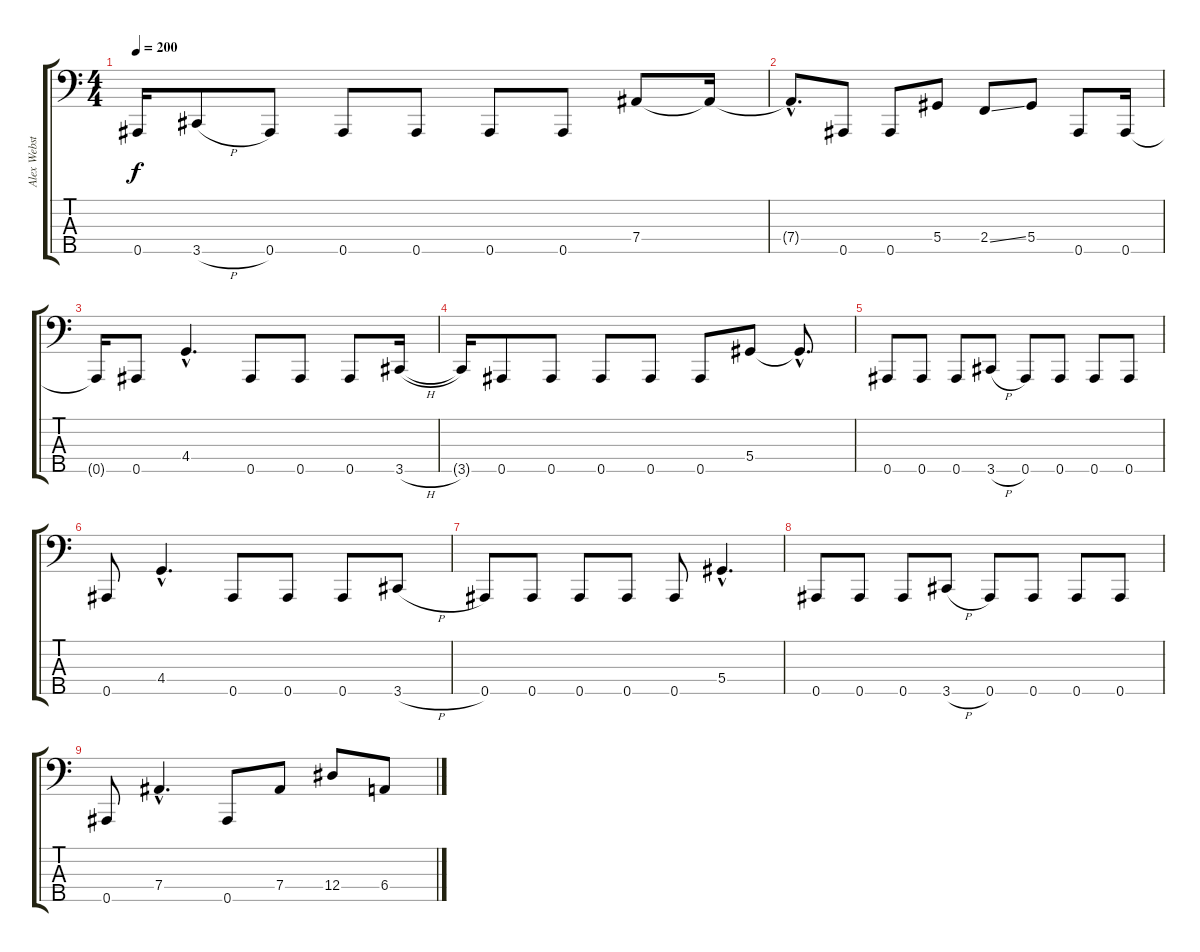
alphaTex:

\track ("Alex Webster" "Alex Webst") {instrument electricbassfinger}
\staff {score tabs}
\tuning (Gb2 Db2 Ab1 Eb1 Bb0) {hide}
\ts (4 4)
\tempo 200
\clef f4
\ks c
0.5{t}.16{dy f} 3.5{h}.8 0.5.8 0.5.8 0.5.8 0.5.8 0.5.8 7.4.8 7.4{t}.16 |
7.4{hac t}.8{d} 0.5.8 0.5.8 5.4.8 2.4{ss}.8 5.4.8 0.5.8 0.5.16 |
0.5{t}.16 0.5.8 4.4{hac}.4{d} 0.5.8 0.5.8 0.5.8 3.5{h}.16 |
3.5{t}.16 0.5.8 0.5.8 0.5.8 0.5.8 0.5.8 5.4.8 5.4{hac t}.8{d} |
0.5.8 0.5.8 0.5.8 3.5{h}.8 0.5.8 0.5.8 0.5.8 0.5.8 |
0.5.8 4.4{hac}.4{d} 0.5.8 0.5.8 0.5.8 3.5{h}.8 |
0.5.8 0.5.8 0.5.8 0.5.8 0.5.8 5.4{hac}.4{d} |
0.5.8 0.5.8 0.5.8 3.5{h}.8 0.5.8 0.5.8 0.5.8 0.5.8 |
0.5.8 7.4{hac}.4{d} 0.5.8 7.4.8 12.4.8 6.4.8
